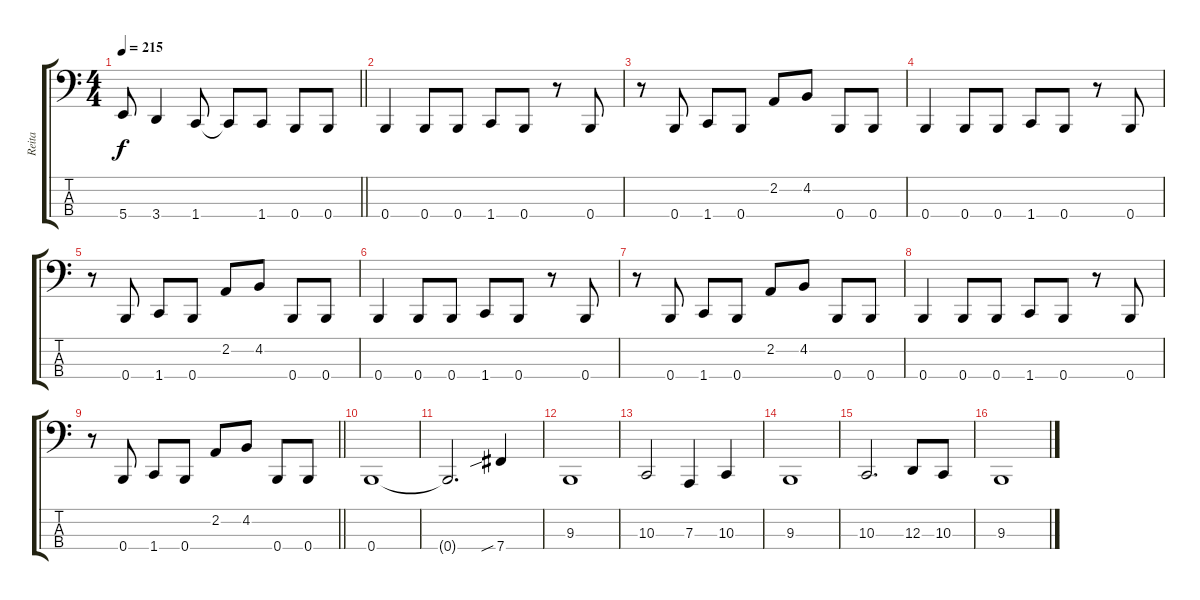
\track ("Reita" "Reita") {instrument electricbasspick}
\staff {score tabs}
\tuning (C2 G1 D0 B0) {hide}
\ts (4 4)
\tempo 215
\clef f4
\barLineRight lightlight
\ks c
5.4.8{dy f} 3.4.4 1.4.8 1.4{t}.8 1.4.8 0.4.8 0.4.8 |
0.4.4 0.4.8 0.4.8 1.4.8 0.4.8 r.8 0.4.8 |
r.8 0.4.8 1.4.8 0.4.8 2.2.8 4.2.8 0.4.8 0.4.8 |
0.4.4 0.4.8 0.4.8 1.4.8 0.4.8 r.8 0.4.8 |
r.8 0.4.8 1.4.8 0.4.8 2.2.8 4.2.8 0.4.8 0.4.8 |
0.4.4 0.4.8 0.4.8 1.4.8 0.4.8 r.8 0.4.8 |
r.8 0.4.8 1.4.8 0.4.8 2.2.8 4.2.8 0.4.8 0.4.8 |
0.4.4 0.4.8 0.4.8 1.4.8 0.4.8 r.8 0.4.8 |
\barLineRight lightlight
r.8 0.4.8 1.4.8 0.4.8 2.2.8 4.2.8 0.4.8 0.4.8 |
0.4.1 |
0.4{t}.2{d} 7.4{sib}.4 |
9.3.1 |
10.3.2 7.3.4 10.3.4 |
9.3.1 |
10.3.2{d} 12.3.8 10.3.8 |
9.3.1
